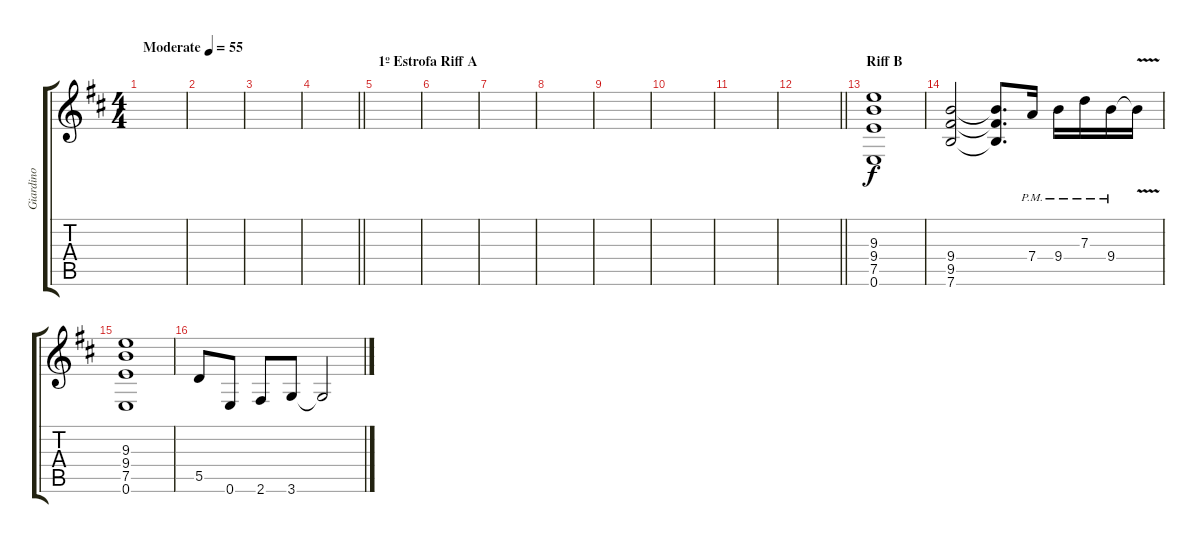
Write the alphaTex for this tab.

\track ("Giardino" "Giardino") {instrument overdrivenguitar}
\staff {score tabs}
\tuning (E4 B3 G3 D3 A2 E2) {hide}
\ts (4 4)
\tempo (55 "Moderate")
\clef g2
\ks d
|
|
|
\barLineRight lightlight
|
\section ("" "1º Estrofa Riff A")
|
|
|
|
|
|
|
\barLineRight lightlight
|
\section ("" "Riff B")
(9.3 9.4 7.5 0.6).1 |
(9.4 9.5 7.6).2 (9.4{t} 9.5{t} 7.6{t}).8{d} 7.4{pm}.16 9.4{pm}.16 7.3{pm}.16 9.4{pm}.16 9.4{v t}.16 |
(9.3 9.4 7.5 0.6).1 |
5.5.8 0.6.8 2.6.8 3.6.8 3.6{t}.2
